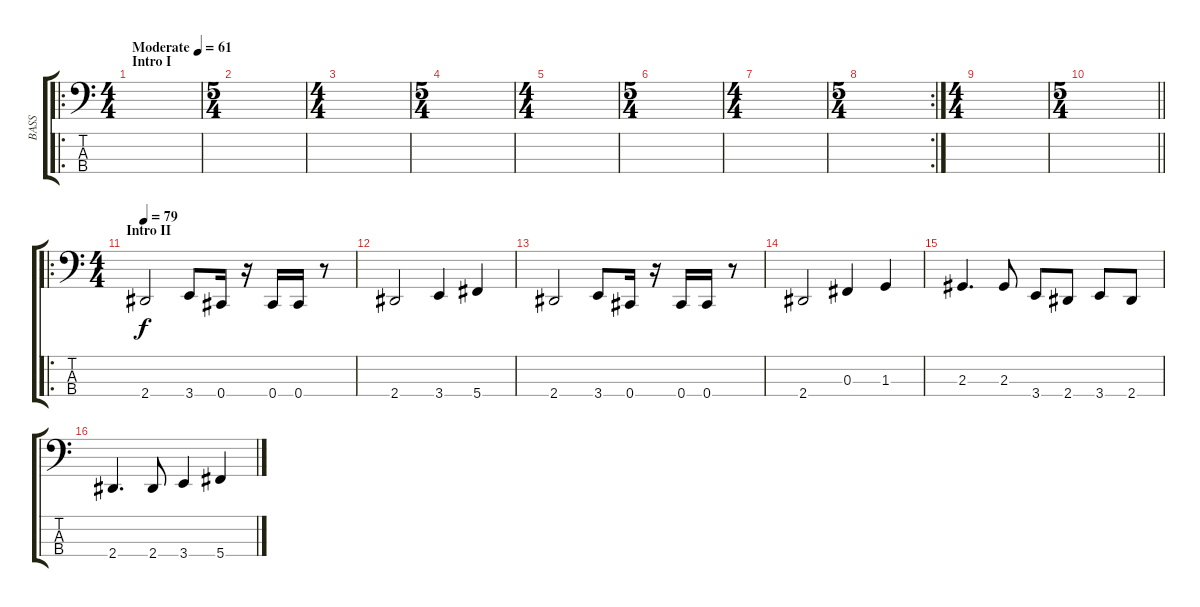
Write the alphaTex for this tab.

\track ("BASS" "BASS") {instrument electricbasspick}
\staff {score tabs}
\tuning (E2 B1 Gb1 Db1) {hide}
\ro
\ts (4 4)
\section ("" "Intro I")
\tempo (61 "Moderate")
\clef f4
\ks c
|
\ts (5 4)
|
\ts (4 4)
|
\ts (5 4)
|
\ts (4 4)
|
\ts (5 4)
|
\ts (4 4)
|
\rc 2
\ts (5 4)
|
\ts (4 4)
|
\ts (5 4)
\barLineRight lightlight
|
\ro
\ts (4 4)
\section ("" "Intro II")
\tempo 79
2.4.2 3.4.8 0.4.16 r.16 0.4.16 0.4.16 r.8 |
2.4.2 3.4.4 5.4.4 |
2.4.2 3.4.8 0.4.16 r.16 0.4.16 0.4.16 r.8 |
2.4.2 0.3.4 1.3.4 |
2.3.4{d} 2.3.8 3.4.8 2.4.8 3.4.8 2.4.8 |
2.4.4{d} 2.4.8 3.4.4 5.4.4
